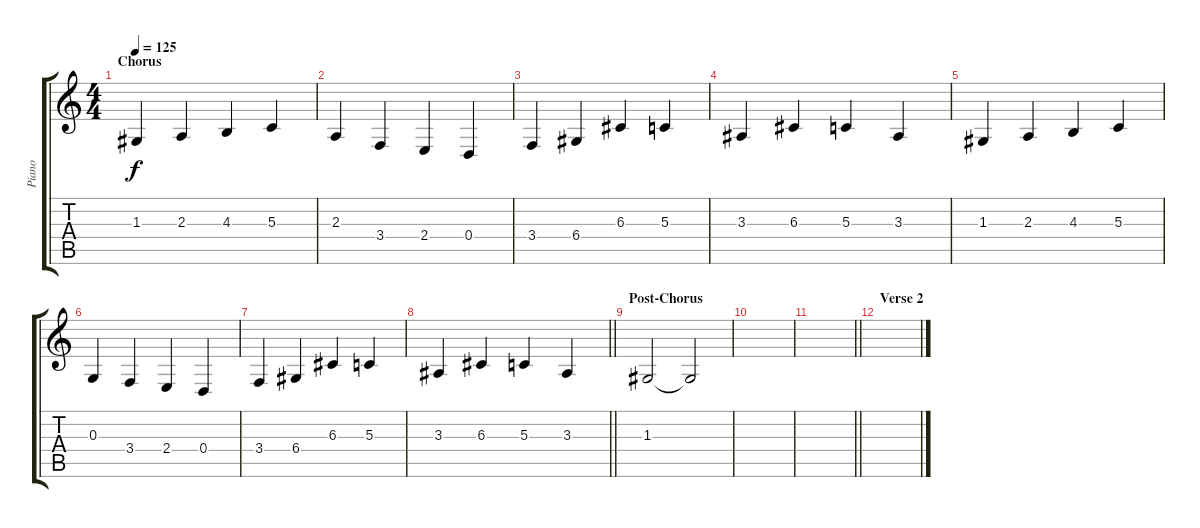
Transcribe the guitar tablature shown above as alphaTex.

\track ("Piano" "Piano") {instrument electricgrandpiano}
\staff {score tabs}
\tuning (E4 B3 G3 D3 A2 E2) {hide}
\ts (4 4)
\section ("" "Chorus")
\tempo 125
\clef g2
\ks c
1.3.4{dy f} 2.3.4 4.3.4 5.3.4 |
2.3.4 3.4.4 2.4.4 0.4.4 |
3.4.4 6.4.4 6.3.4 5.3.4 |
3.3.4 6.3.4 5.3.4 3.3.4 |
1.3.4 2.3.4 4.3.4 5.3.4 |
0.3.4 3.4.4 2.4.4 0.4.4 |
3.4.4 6.4.4 6.3.4 5.3.4 |
\barLineRight lightlight
3.3.4 6.3.4 5.3.4 3.3.4 |
\section ("" "Post-Chorus")
1.3.2 1.3{t}.2 |
|
\barLineRight lightlight
|
\section ("" "Verse 2")
